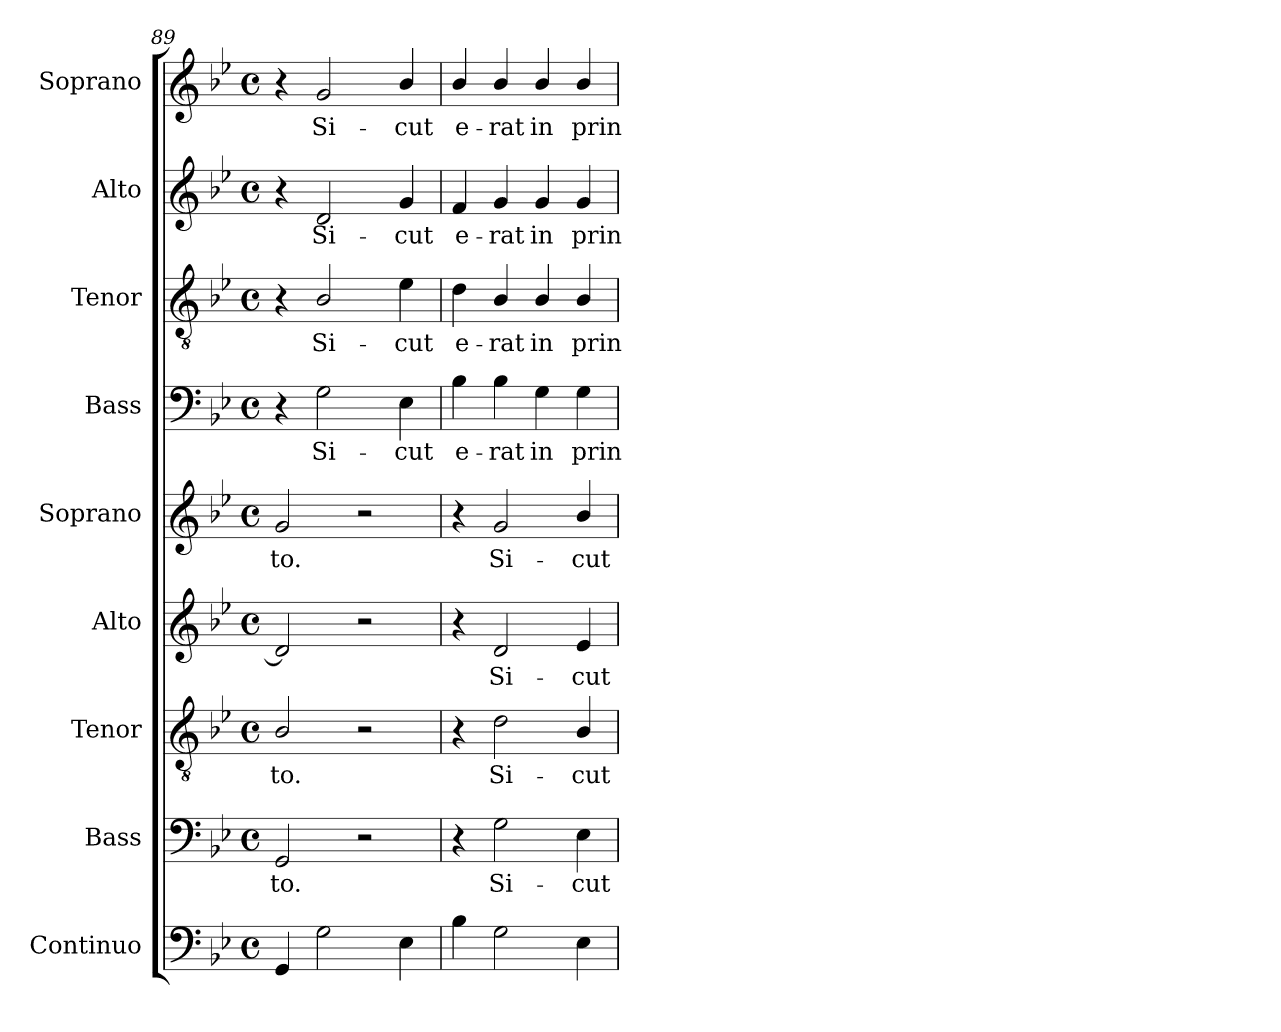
**kern	**kern	**text	**kern	**text	**kern	**text	**kern	**text	**kern	**text	**kern	**text	**kern	**text	**kern	**text
*part9	*part8	*part8	*part7	*part7	*part6	*part6	*part5	*part5	*part4	*part4	*part3	*part3	*part2	*part2	*part1	*part1
*staff9	*staff8	*staff8	*staff7	*staff7	*staff6	*staff6	*staff5	*staff5	*staff4	*staff4	*staff3	*staff3	*staff2	*staff2	*staff1	*staff1
*I"Continuo	*I"Bass	*	*I"Tenor	*	*I"Alto	*	*I"Soprano	*	*I"Bass	*	*I"Tenor	*	*I"Alto	*	*I"Soprano	*
*	*I'B.	*	*I'T.	*	*I'A.	*	*I'S.	*	*I'B.	*	*I'T.	*	*I'A.	*	*I'S.	*
*clefF4	*clefF4	*	*clefGv2	*	*clefG2	*	*clefG2	*	*clefF4	*	*clefGv2	*	*clefG2	*	*clefG2	*
*	*	*	*ITrd7c12	*	*	*	*	*	*	*	*ITrd7c12	*	*	*	*	*
*k[b-e-]	*k[b-e-]	*	*k[b-e-]	*	*k[b-e-]	*	*k[b-e-]	*	*k[b-e-]	*	*k[b-e-]	*	*k[b-e-]	*	*k[b-e-]	*
*B-:	*B-:	*	*B-:	*	*B-:	*	*B-:	*	*B-:	*	*B-:	*	*B-:	*	*B-:	*
*M4/4	*M4/4	*	*M4/4	*	*M4/4	*	*M4/4	*	*M4/4	*	*M4/4	*	*M4/4	*	*M4/4	*
*met(c)	*met(c)	*	*met(c)	*	*met(c)	*	*met(c)	*	*met(c)	*	*met(c)	*	*met(c)	*	*met(c)	*
=89	=89	=89	=89	=89	=89	=89	=89	=89	=89	=89	=89	=89	=89	=89	=89	=89
!	!	!LO:LY:b:color=#000000	!	!	!	!	!	!	!	!	!	!	!	!	!	!
!	!	!	!	!LO:LY:b:color=#000000	!	!	!	!	!	!	!	!	!	!	!	!
!	!	!	!	!	!	!	!	!LO:LY:b:color=#000000	!	!	!	!	!	!	!	!
4GGi/	2GGi/	-to.	2BB-i/	-to.	2di/]	.	2gi/	-to.	4r	.	4r	.	4r	.	4r	.
!	!	!	!	!	!	!	!	!	!	!LO:LY:b:color=#000000	!	!	!	!	!	!
!	!	!	!	!	!	!	!	!	!	!	!	!LO:LY:b:color=#000000	!	!	!	!
!	!	!	!	!	!	!	!	!	!	!	!	!	!	!LO:LY:b:color=#000000	!	!
!	!	!	!	!	!	!	!	!	!	!	!	!	!	!	!	!LO:LY:b:color=#000000
2Gi\	.	.	.	.	.	.	.	.	2Gi\	Si-	2BB-i/	Si-	2di/	Si-	2gi/	Si-
.	2r	.	2r	.	2r	.	2r	.	.	.	.	.	.	.	.	.
!	!	!	!	!	!	!	!	!	!	!LO:LY:b:color=#000000	!	!	!	!	!	!
!	!	!	!	!	!	!	!	!	!	!	!	!LO:LY:b:color=#000000	!	!	!	!
!	!	!	!	!	!	!	!	!	!	!	!	!	!	!LO:LY:b:color=#000000	!	!
!	!	!	!	!	!	!	!	!	!	!	!	!	!	!	!	!LO:LY:b:color=#000000
4E-i\	.	.	.	.	.	.	.	.	4E-i\	-cut	4E-i\	-cut	4gi/	-cut	4b-i/	-cut
=90	=90	=90	=90	=90	=90	=90	=90	=90	=90	=90	=90	=90	=90	=90	=90	=90
!	!	!	!	!	!	!	!	!	!	!LO:LY:b:color=#000000	!	!	!	!	!	!
!	!	!	!	!	!	!	!	!	!	!	!	!LO:LY:b:color=#000000	!	!	!	!
!	!	!	!	!	!	!	!	!	!	!	!	!	!	!LO:LY:b:color=#000000	!	!
!	!	!	!	!	!	!	!	!	!	!	!	!	!	!	!	!LO:LY:b:color=#000000
4B-i\	4r	.	4r	.	4r	.	4r	.	4B-i\	e-	4Di\	e-	4fi/	e-	4b-i/	e-
!	!	!LO:LY:b:color=#000000	!	!	!	!	!	!	!	!	!	!	!	!	!	!
!	!	!	!	!LO:LY:b:color=#000000	!	!	!	!	!	!	!	!	!	!	!	!
!	!	!	!	!	!	!LO:LY:b:color=#000000	!	!	!	!	!	!	!	!	!	!
!	!	!	!	!	!	!	!	!LO:LY:b:color=#000000	!	!	!	!	!	!	!	!
!	!	!	!	!	!	!	!	!	!	!LO:LY:b:color=#000000	!	!	!	!	!	!
!	!	!	!	!	!	!	!	!	!	!	!	!LO:LY:b:color=#000000	!	!	!	!
!	!	!	!	!	!	!	!	!	!	!	!	!	!	!LO:LY:b:color=#000000	!	!
!	!	!	!	!	!	!	!	!	!	!	!	!	!	!	!	!LO:LY:b:color=#000000
2Gi\	2Gi\	Si-	2Di\	Si-	2di/	Si-	2gi/	Si-	4B-i\	-rat	4BB-i/	-rat	4gi/	-rat	4b-i/	-rat
!	!	!	!	!	!	!	!	!	!	!LO:LY:b:color=#000000	!	!	!	!	!	!
!	!	!	!	!	!	!	!	!	!	!	!	!LO:LY:b:color=#000000	!	!	!	!
!	!	!	!	!	!	!	!	!	!	!	!	!	!	!LO:LY:b:color=#000000	!	!
!	!	!	!	!	!	!	!	!	!	!	!	!	!	!	!	!LO:LY:b:color=#000000
.	.	.	.	.	.	.	.	.	4Gi\	in	4BB-i/	in	4gi/	in	4b-i/	in
!	!	!LO:LY:b:color=#000000	!	!	!	!	!	!	!	!	!	!	!	!	!	!
!	!	!	!	!LO:LY:b:color=#000000	!	!	!	!	!	!	!	!	!	!	!	!
!	!	!	!	!	!	!LO:LY:b:color=#000000	!	!	!	!	!	!	!	!	!	!
!	!	!	!	!	!	!	!	!LO:LY:b:color=#000000	!	!	!	!	!	!	!	!
!	!	!	!	!	!	!	!	!	!	!LO:LY:b:color=#000000	!	!	!	!	!	!
!	!	!	!	!	!	!	!	!	!	!	!	!LO:LY:b:color=#000000	!	!	!	!
!	!	!	!	!	!	!	!	!	!	!	!	!	!	!LO:LY:b:color=#000000	!	!
!	!	!	!	!	!	!	!	!	!	!	!	!	!	!	!	!LO:LY:b:color=#000000
4E-i\	4E-i\	-cut	4BB-i/	-cut	4e-i/	-cut	4b-i/	-cut	4Gi\	prin-	4BB-i/	prin-	4gi/	prin-	4b-i/	prin-
=	=	=	=	=	=	=	=	=	=	=	=	=	=	=	=	=
*-	*-	*-	*-	*-	*-	*-	*-	*-	*-	*-	*-	*-	*-	*-	*-	*-
